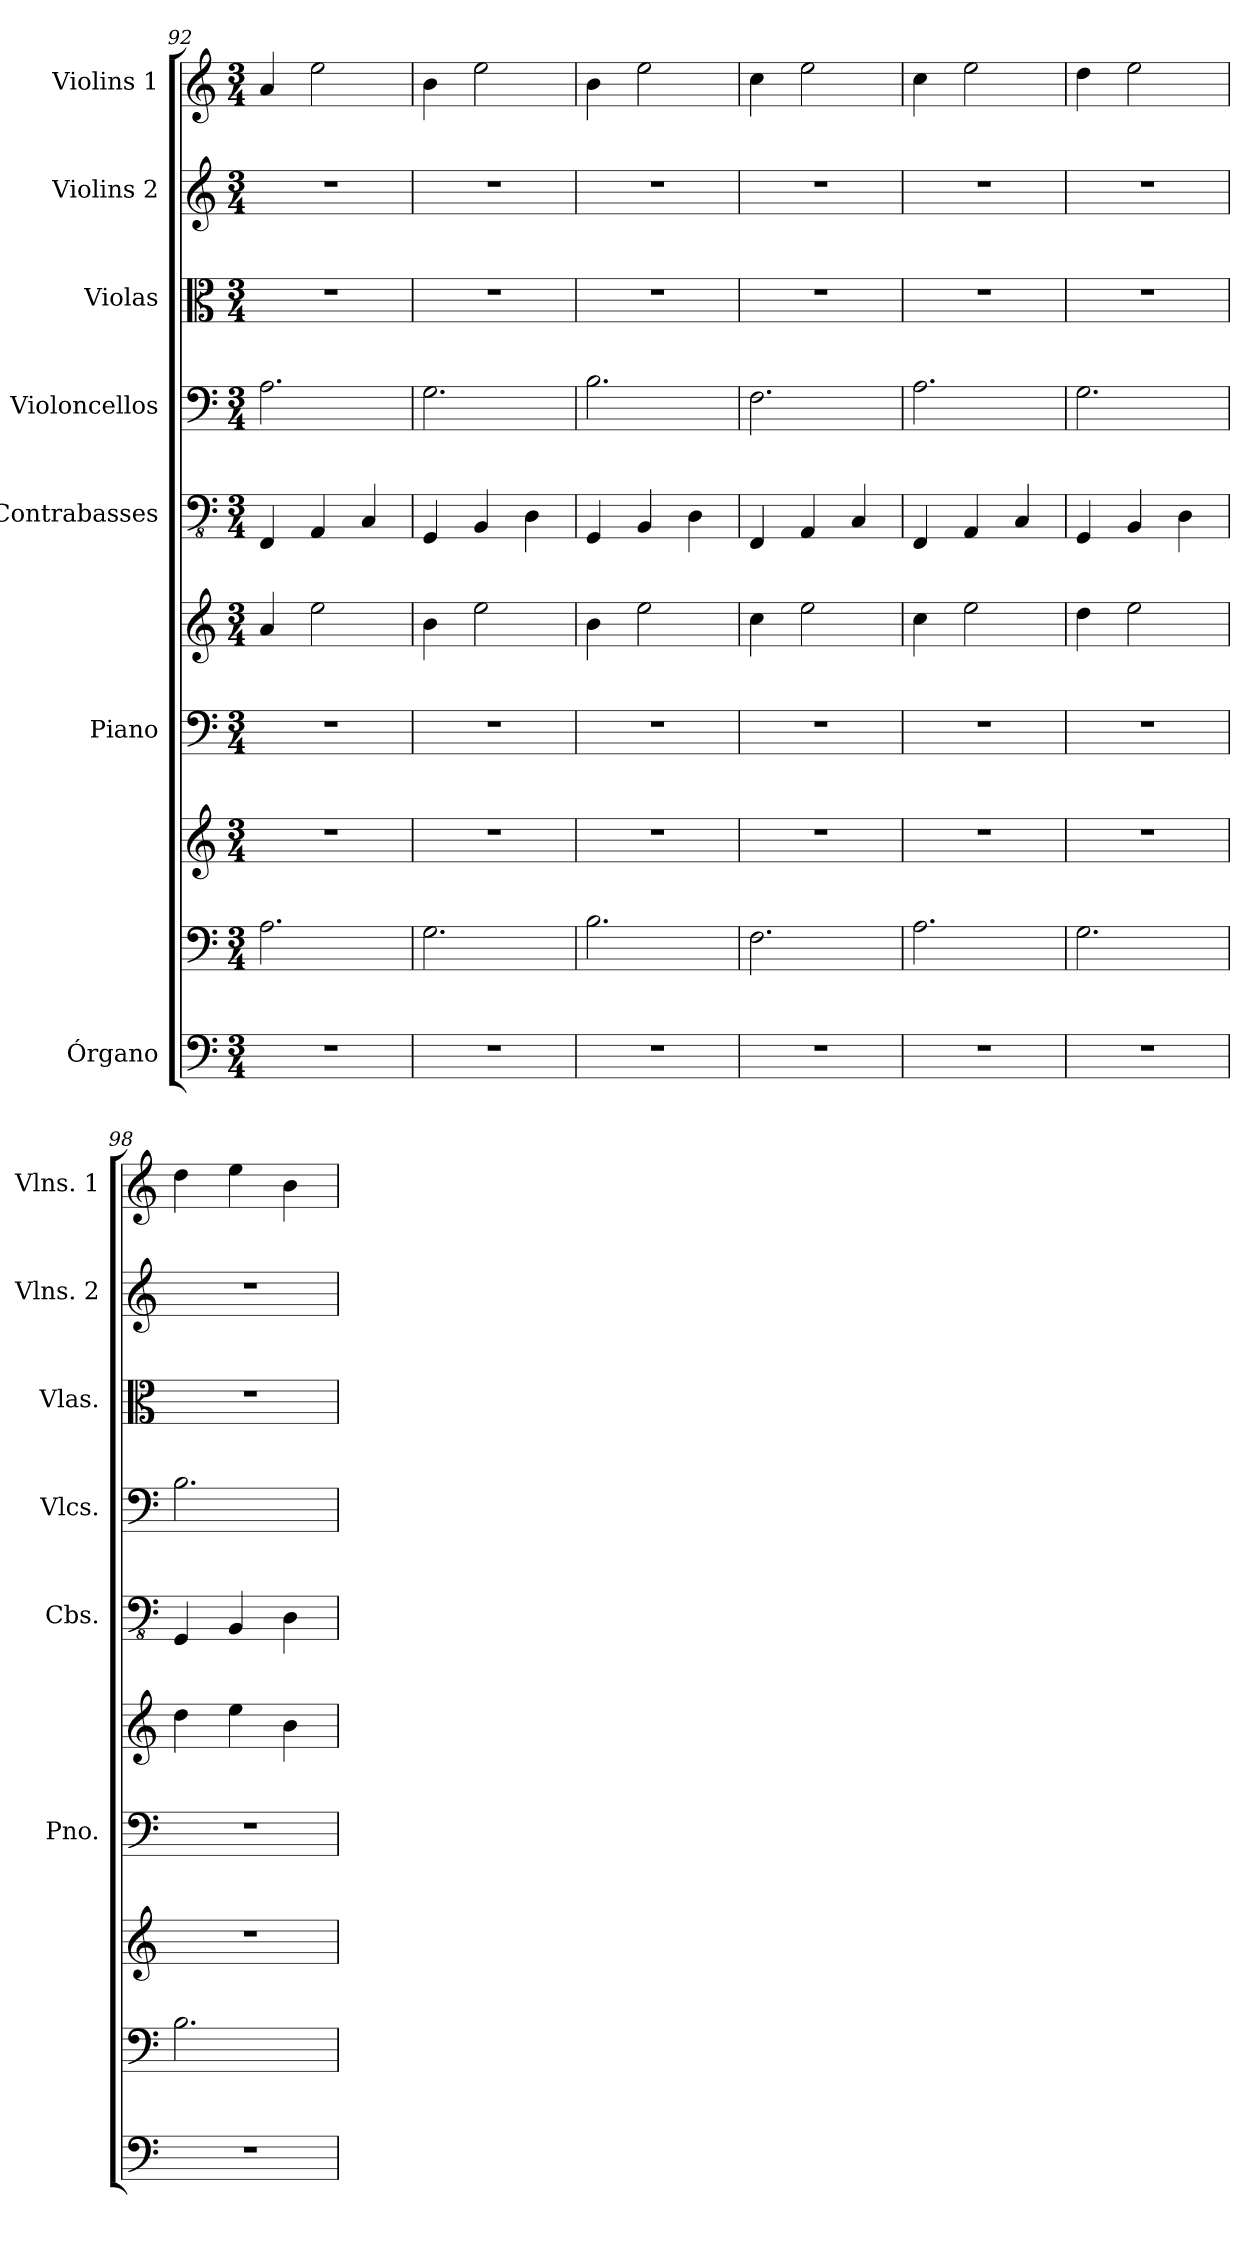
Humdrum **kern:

**kern	**kern	**kern	**kern	**kern	**kern	**kern	**kern	**kern	**kern
*part7	*part7	*part7	*part6	*part6	*part5	*part4	*part3	*part2	*part1
*staff10	*staff9	*staff8	*staff7	*staff6	*staff5	*staff4	*staff3	*staff2	*staff1
*I"Órgano	*	*	*I"Piano	*	*I"Contrabasses	*I"Violoncellos	*I"Violas	*I"Violins 2	*I"Violins 1
*	*	*	*I'Pno.	*	*I'Cbs.	*I'Vlcs.	*I'Vlas.	*I'Vlns. 2	*I'Vlns. 1
*clefF4	*clefF4	*clefG2	*clefF4	*clefG2	*clefFv4	*clefF4	*clefC3	*clefG2	*clefG2
*k[]	*k[]	*k[]	*k[]	*k[]	*k[]	*k[]	*k[]	*k[]	*k[]
*M3/4	*M3/4	*M3/4	*M3/4	*M3/4	*M3/4	*M3/4	*M3/4	*M3/4	*M3/4
=92	=92	=92	=92	=92	=92	=92	=92	=92	=92
2.r	2.A\	2.r	2.r	4a/	4FFF/	2.A\	2.r	2.r	4a/
.	.	.	.	2ee\	4AAA/	.	.	.	2ee\
.	.	.	.	.	4CC/	.	.	.	.
=93	=93	=93	=93	=93	=93	=93	=93	=93	=93
2.r	2.G\	2.r	2.r	4b\	4GGG/	2.G\	2.r	2.r	4b\
.	.	.	.	2ee\	4BBB/	.	.	.	2ee\
.	.	.	.	.	4DD\	.	.	.	.
=94	=94	=94	=94	=94	=94	=94	=94	=94	=94
2.r	2.B\	2.r	2.r	4b\	4GGG/	2.B\	2.r	2.r	4b\
.	.	.	.	2ee\	4BBB/	.	.	.	2ee\
.	.	.	.	.	4DD\	.	.	.	.
=95	=95	=95	=95	=95	=95	=95	=95	=95	=95
2.r	2.F\	2.r	2.r	4cc\	4FFF/	2.F\	2.r	2.r	4cc\
.	.	.	.	2ee\	4AAA/	.	.	.	2ee\
.	.	.	.	.	4CC/	.	.	.	.
=96	=96	=96	=96	=96	=96	=96	=96	=96	=96
2.r	2.A\	2.r	2.r	4cc\	4FFF/	2.A\	2.r	2.r	4cc\
.	.	.	.	2ee\	4AAA/	.	.	.	2ee\
.	.	.	.	.	4CC/	.	.	.	.
=97	=97	=97	=97	=97	=97	=97	=97	=97	=97
2.r	2.G\	2.r	2.r	4dd\	4GGG/	2.G\	2.r	2.r	4dd\
.	.	.	.	2ee\	4BBB/	.	.	.	2ee\
.	.	.	.	.	4DD\	.	.	.	.
=98	=98	=98	=98	=98	=98	=98	=98	=98	=98
2.r	2.B\	2.r	2.r	4dd\	4GGG/	2.B\	2.r	2.r	4dd\
.	.	.	.	4ee\	4BBB/	.	.	.	4ee\
.	.	.	.	4b\	4DD\	.	.	.	4b\
=	=	=	=	=	=	=	=	=	=
*-	*-	*-	*-	*-	*-	*-	*-	*-	*-
